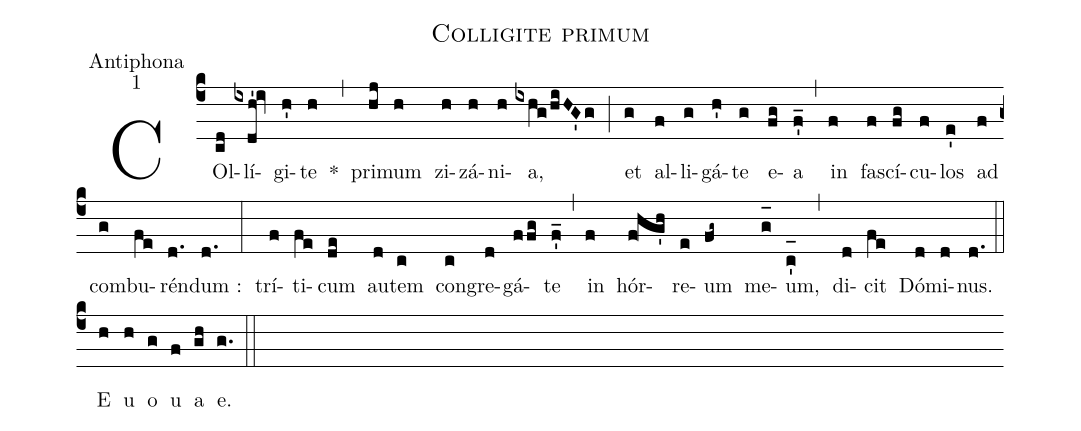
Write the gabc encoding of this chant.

name:Colligite primum;
office-part:Antiphona;
mode:1;
%%
(c4) COl(cd)lí(ixdh'!iv)gi(h')te(h) *(,) pri(hj)mum(h) zi(h)zá(h)ni(h)a,(ixhg/hiHG'g) (;) et(g) al(f)li(g)gá(h')te(g) e(fg)a(f'_) (,) in(f) fa(f)scí(fg)cu(f)los(e') ad(f) com(g)bu(fe)rén(d.)dum :(d.) (:) trí(f)ti(fe)cum(de) au(d)tem(c) con(c)gre(d)gá(ffg)te(f'_) (,) in(f) hór(f!hg'h)re(e)um(fg~) me(g_[oh:h])um,(c'_[oh:h]) (,) di(d)cit(fe) Dó(d)mi(d)nus.(d.) (::) <eu>E(h) u(h) o(g) u(f) a(gh) e.</eu>(g.) (::)
